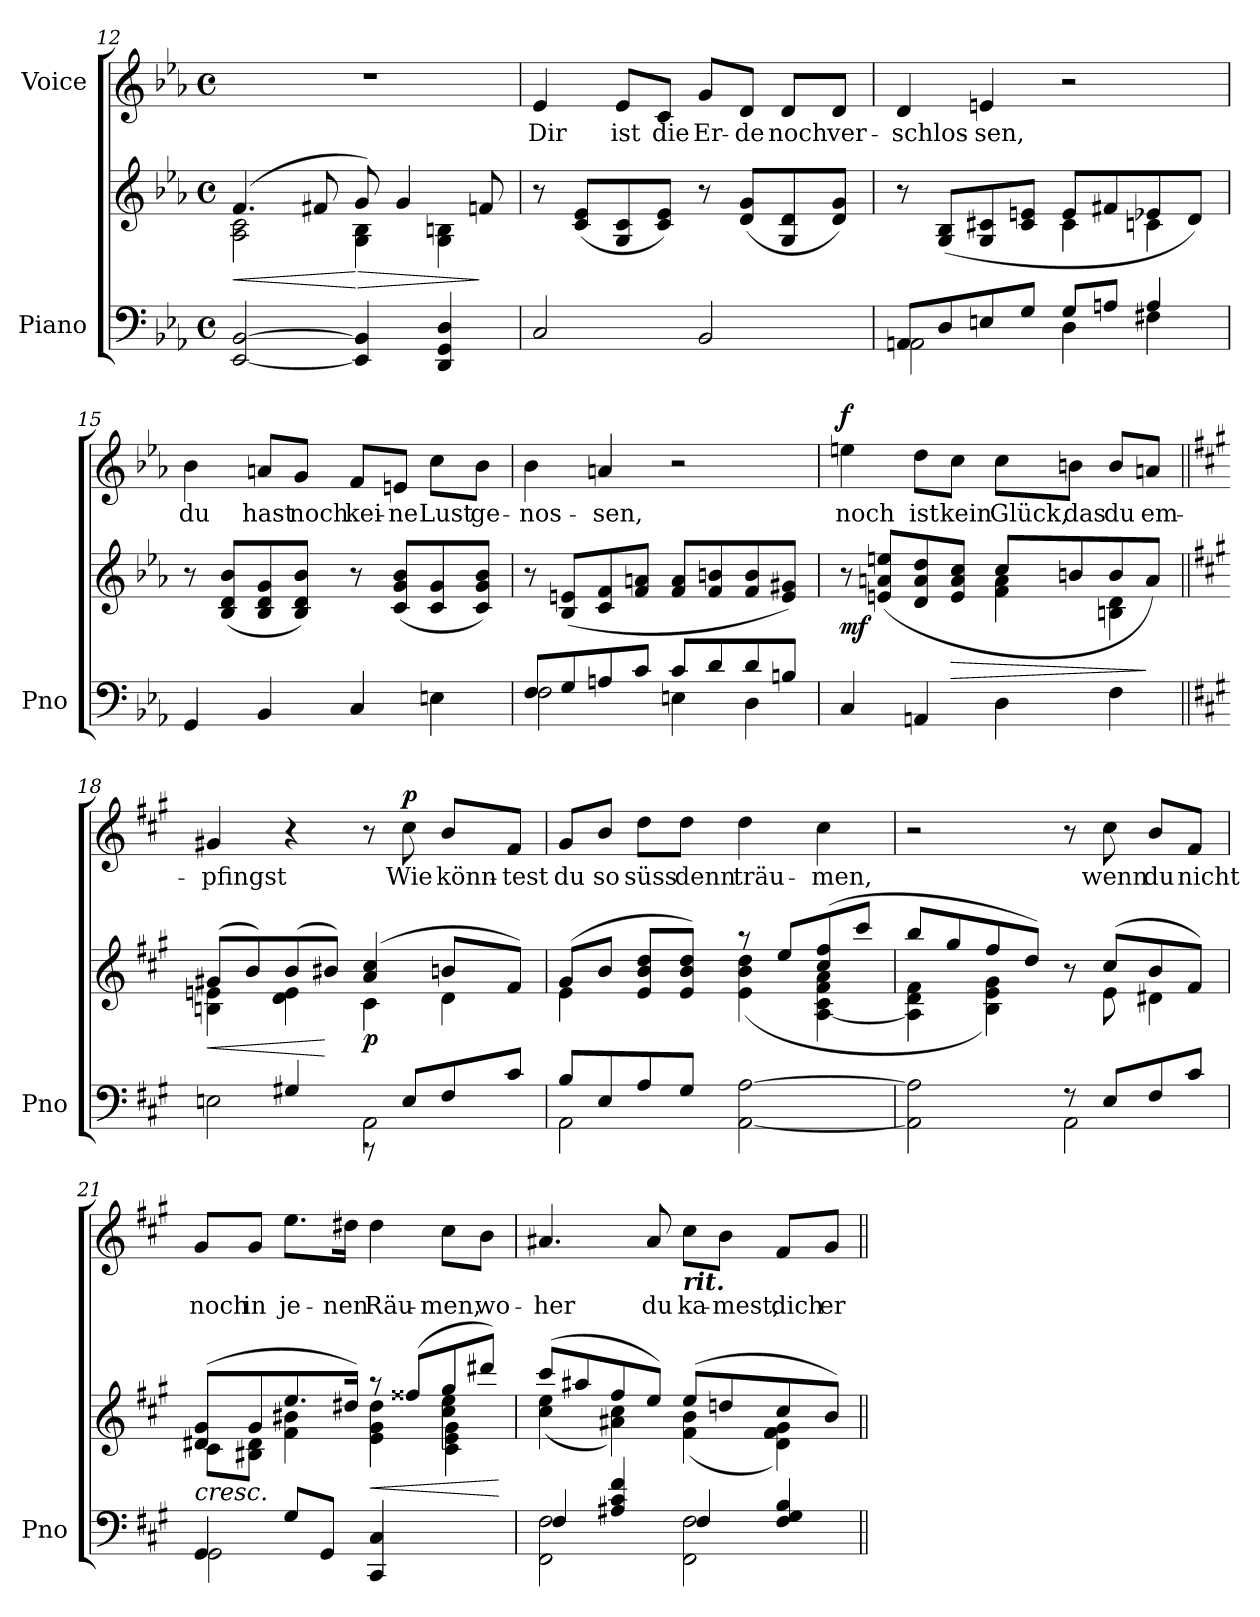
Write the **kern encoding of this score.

**kern	**kern	**dynam	**kern	**text	**dynam
*part2	*part2	*part2	*part1	*part1	*part1
*staff3	*staff2	*staff2/3	*staff1	*staff1	*staff1
*I"Piano	*	*	*I"Voice	*	*
*I'Pno	*	*	*	*	*
*clefF4	*clefG2	*	*clefG2	*	*
*k[b-e-a-]	*k[b-e-a-]	*	*k[b-e-a-]	*	*
*M4/4	*M4/4	*	*M4/4	*	*
*met(c)	*met(c)	*	*met(c)	*	*
=12	=12	=12	=12	=12	=12
!	!	!LO:HP:b	!	!	!
*	*^	*	*	*	*
[2EE-/ [2BB-/	(4.f/	2A-\ 2c\	<	1r	.	.
.	8f#X/	.	.	.	.	.
!	!	!	!LO:HP:n=1:b	!	!	!
4EE-/] 4BB-/]	8g/)	4G\ 4B-\	[ >	.	.	.
.	4g/	.	.	.	.	.
4DD/ 4GG/ 4D/	.	4G\ 4Bn\	.	.	.	.
.	8fn/	.	]	.	.	.
*	*v	*v	*	*	*	*
!!LO:LB:g=z
=13	=13	=13	=13	=13	=13
!	!	!	!	!LO:LY:b	!
2C/	8r	.	4e-/	Dir	.
.	(8c/ 8e-/L	.	.	.	.
!	!	!	!	!LO:LY:b	!
.	8G/ 8c/	.	8e-/L	ist	.
!	!	!	!	!LO:LY:b	!
.	8c/ 8e-/J)	.	8c/J	die	.
!	!	!	!	!LO:LY:b	!
2BB-/	8r	.	8g/L	Er-	.
!	!	!	!	!LO:LY:b	!
.	(8d/ 8g/L	.	8d/J	-de	.
!	!	!	!	!LO:LY:b	!
.	8G/ 8d/	.	8d/L	noch	.
!	!	!	!	!LO:LY:b	!
.	8d/ 8g/J)	.	8d/J	ver-	.
=14	=14	=14	=14	=14	=14
!LO:N:head=open	!	!	!	!LO:LY:b	!
*^	*^	*	*	*	*
8AAn/L	2AA\	8r	2ryy	.	4d/	-schlos-	.
8D/	.	(8G/ 8B-/L	.	.	.	.	.
!	!	!	!	!	!	!LO:LY:b	!
8En/	.	8G/ 8c#X/	.	.	4en/	-sen,	.
8G/J	.	8c#/ 8en/J	.	.	.	.	.
8G/L	4D\	8e/L	4c#\	.	2r	.	.
8An/J	.	8f#X/	.	.	.	.	.
4A/	4F#X\	8e-X/	4cn\	.	.	.	.
.	.	8d/J)	.	.	.	.	.
*v	*v	*	*	*	*	*	*
*	*v	*v	*	*	*	*
=15	=15	=15	=15	=15	=15
!	!	!	!	!LO:LY:b	!
4GG/	8r	.	4b-\	du	.
.	(8B-/ 8d/ 8b-/L	.	.	.	.
!	!	!	!	!LO:LY:b	!
4BB-/	8B-/ 8d/ 8g/	.	8an/L	hast	.
!	!	!	!	!LO:LY:b	!
.	8B-/ 8d/ 8b-/J)	.	8g/J	noch	.
!	!	!	!	!LO:LY:b	!
4C/	8r	.	8f/L	kei-	.
!	!	!	!	!LO:LY:b	!
.	(8c/ 8g/ 8b-/L	.	8en/J	-ne	.
!	!	!	!	!LO:LY:b	!
4En\	8c/ 8g/	.	8cc\L	Lust	.
!	!	!	!	!LO:LY:b	!
.	8c/ 8g/ 8b-/J)	.	8b-\J	ge-	.
!!LO:LB:g=z
=16	=16	=16	=16	=16	=16
!LO:TX:b:i:t=cresc.	!	!	!	!	!
!LO:N:head=open	!	!	!	!LO:LY:b	!
*^	*	*	*	*	*
8F/L	2F\	8r	.	4b-\	nos-	.
8G/	.	(>8B-/ 8en/L	.	.	.	.
!	!	!	!	!	!LO:LY:b	!
8An/	.	8c/ 8f/	.	4an/	-sen,	.
8c/J	.	8f/ 8an/J	.	.	.	.
8c/L	4En\	8f/ 8a/L	.	2r	.	.
8d/	.	8f/ 8bn/	.	.	.	.
8d/	4D\	8f/ 8b/	.	.	.	.
8Bn/J	.	8e/ 8g#X/J)	.	.	.	.
*v	*v	*	*	*	*	*
=17	=17	=17	=17	=17	=17
*	*^	*	*	*	*
!	!	!	!LO:DY:b	!	!LO:LY:b	!LO:DY:a
4C/	8r	2ryy	mf	4een\	noch	f
.	(8en/ 8an/ 8een/L	.	.	.	.	.
!	!	!	!	!	!LO:LY:b	!
4AAn/	8d/ 8a/ 8dd/	.	.	8dd\L	ist	.
!	!	!	!LO:HP:b	!	!LO:LY:b	!
.	8e/ 8a/ 8cc/J	.	>	8cc\J	kein	.
!	!	!	!	!	!LO:LY:b	!
4D\	8cc/L	4f\ 4a\	.	8cc\L	Glück,	.
!	!	!	!	!	!LO:LY:b	!
.	8bn/	.	.	8bn\J	das	.
!	!	!	!	!	!LO:LY:b	!
4F\	8b/	4Bn\ 4d\	.	8b/L	du	.
!	!	!	!	!	!LO:LY:b	!
.	8a/J)	.	]	8an/J	em-	.
=18||	=18||	=18||	=18||	=18||	=18||	=18||
*k[f#c#g#]	*k[f#c#g#]	*	*	*k[f#c#g#]	*	*
*^	*	*	*	*	*	*
!	!	!	!	!LO:HP:b	!	!LO:LY:b	!
2En\	4ryy	(8g#X/L	4Bn\ 4en\	<	4g#X/	-pfingst	.
.	.	8b/)	.	.	.	.	.
.	4G#X/	(8b/	4d\ 4e\	.	4r	.	.
.	.	8b#X/J)	.	[	.	.	.
!	!	!	!	!LO:DY:b	!	!	!
2AA\	8r	(4a/ 4cc#/	4c#\	p	8r	.	.
!	!	!	!	!	!	!LO:LY:b	!LO:DY:a
.	8E/L	.	.	.	8cc#\	Wie	p
!	!	!	!	!	!	!LO:LY:b	!
.	8F#/	8bn/L	4d\	.	8b/L	könn-	.
!	!	!	!	!	!	!LO:LY:b	!
.	8c#/J	8f#/J)	.	.	8f#/J	-test	.
!!LO:LB:g=z
=19	=19	=19	=19	=19	=19	=19	=19
!	!	!	!	!	!	!LO:LY:b	!
8B/L	2AA\	(>8g#/L	4e\	.	8g#/L	du	.
!	!	!	!	!	!	!LO:LY:b	!
8E/	.	8b/J	.	.	8b/J	so	.
!	!	!	!	!	!	!LO:LY:b	!
8A/	.	8e/ 8b/ 8dd/L	4ryy	.	8dd\L	süss	.
!	!	!	!	!	!	!LO:LY:b	!
8G#/J	.	8e/ 8b/ 8dd/J)	.	.	8dd\J	denn	.
!	!	!	!	!	!	!LO:LY:b	!
[<2AA\ [>2A\	2ryy	8r	(4e\ 4b\ 4dd\	.	4dd\	träu-	.
.	.	(8ee/L	.	.	.	.	.
!	!	!	!	!	!	!LO:LY:b	!
.	.	(8cc#/ 8ff#/	[4A\ 4c#\ 4f#\ 4a\	.	4cc#\	-men,	.
.	.	8ccc#/J	.	.	.	.	.
=20	=20	=20	=20	=20	=20	=20	=20
2AA\] 2A\]	2ryy	8bb/L	4A\] 4d\ 4f#\	.	2r	.	.
.	.	8gg#/	.	.	.	.	.
.	.	8ff#/	4B\ 4e\ 4g#\)	.	.	.	.
.	.	8dd/J)	.	.	.	.	.
8r	2AA\	8r	8ryy	.	8r	.	.
!	!	!	!	!	!	!LO:LY:b	!
8E/L	.	(8cc#/L	8e\	.	8cc#\	wenn	.
!	!	!	!	!	!	!LO:LY:b	!
8F#/	.	8b/	4d#X\	.	8b/L	du	.
!	!	!	!	!	!	!LO:LY:b	!
8c#/J	.	8f#/J)	.	.	8f#/J	nicht	.
=21	=21	=21	=21	=21	=21	=21	=21
*	*	*	*^	*	*	*	*
!	!	!LO:TX:b:i:t=cresc.	!	!	!	!	!	!
!	!	!	!	!	!	!	!LO:LY:b	!
4GG#/	2GG#\	(>8d#X/ 8g#/L	8c#\L	2.ryy	.	8g#/L	noch	.
!	!	!	!	!	!	!	!LO:LY:b	!
.	.	8g#/	8B#X\ 8d#\J	.	.	8g#/J	in	.
!	!	!	!	!	!	!	!LO:LY:b	!
8G#/L	.	8.ee/	4f#\ 4b#X\	.	.	8.ee\L	je-	.
8GG#/J	.	.	.	.	.	.	.	.
!	!	!	!	!	!	!	!LO:LY:b	!
.	.	16dd#X/Jk)	.	.	.	16dd#X\Jk	-nen	.
!	!	!	!	!	!LO:HP:b	!	!LO:LY:b	!
4CC#/ 4C#/	4ryy	8r	4e\ 4g#\ 4dd#\	.	<	4dd#\	Räu-	.
.	.	(8ff##X/L	.	.	.	.	.	.
!	!	!	!	!	!	!	!LO:LY:b	!
4ryy	4ryy	8gg#/	4cc#\ 4ee\	4c#\ 4e\ 4g#\	.	8cc#\L	-men,	.
!	!	!	!	!	!	!	!LO:LY:b	!
.	.	8ddd#X/J)	.	.	.	8b\J	wo-	.
*v	*v	*	*	*	*	*	*	*
*	*v	*v	*v	*	*	*	*
.	.	[	.	.	.
!!LO:LB:g=z
=22	=22	=22	=22	=22	=22
*^	*^	*	*	*	*
!	!	!	!	!	!	!LO:LY:b	!
2FF#\ 2F#\	4F#/	(8ccc#/L	(4cc#\ 4ee\	.	4.a#X/	her	.
.	.	8aa#X/	.	.	.	.	.
.	4A#X/ 4c#/ 4f#/	8ff#/	4a#X\ 4cc#\)	.	.	.	.
!	!	!	!	!	!	!LO:LY:b	!
.	.	8ee/J)	.	.	8a#/	du	.
!	!	!	!	!	!LO:TX:b:Bi:t=rit.	!	!
!	!	!	!	!	!	!LO:LY:b	!
2FF#\ 2F#\	4F#/	(8ee/L	(4f#\ 4b\	.	8cc#\L	ka-	.
!	!	!	!	!	!	!LO:LY:b	!
.	.	8ddn/	.	.	8b\J	-mest,	.
!	!	!	!	!	!	!LO:LY:b	!
.	4F#/ 4G#/ 4B/	8cc#/	4d\ 4f#\ 4g#\)	.	8f#/L	dich	.
!	!	!	!	!	!	!LO:LY:b	!
.	.	8b/J)	.	.	8g#/J	er-	.
*v	*v	*	*	*	*	*	*
*	*v	*v	*	*	*	*
=||	=||	=||	=||	=||	=||
*-	*-	*-	*-	*-	*-
